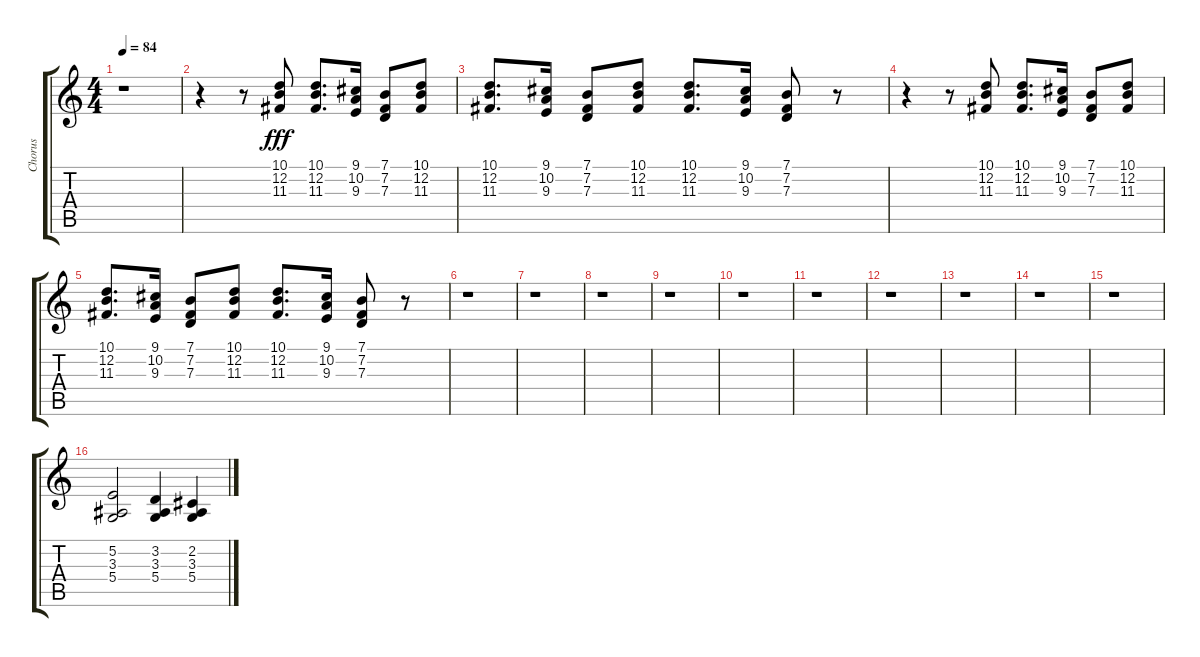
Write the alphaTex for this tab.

\track ("Chorus" "Chorus") {instrument choiraahs}
\staff {score tabs}
\tuning (E4 B3 G3 D3 A2 E2) {hide}
\ts (4 4)
\tempo 84
\clef g2
\ks c
r.1{dy fff} |
r.4 r.8 (10.1 12.2 11.3).8{volume 5} (10.1 12.2 11.3).8{d} (9.1 10.2 9.3).16 (7.1 7.2 7.3).8 (10.1 12.2 11.3).8 |
(10.1 12.2 11.3).8{d} (9.1 10.2 9.3).16 (7.1 7.2 7.3).8 (10.1 12.2 11.3).8 (10.1 12.2 11.3).8{d} (9.1 10.2 9.3).16 (7.1 7.2 7.3).8 r.8 |
r.4 r.8{volume 13} (10.1 12.2 11.3).8{volume 6} (10.1 12.2 11.3).8{d} (9.1 10.2 9.3).16 (7.1 7.2 7.3).8 (10.1 12.2 11.3).8 |
(10.1 12.2 11.3).8{d} (9.1 10.2 9.3).16 (7.1 7.2 7.3).8 (10.1 12.2 11.3).8 (10.1 12.2 11.3).8{d} (9.1 10.2 9.3).16 (7.1 7.2 7.3).8 r.8 |
r.1 |
r.1 |
r.1 |
r.1 |
r.1 |
r.1 |
r.1 |
r.1 |
r.1 |
r.1 |
(5.2 3.3 5.4).2{volume 13} (3.2 3.3 5.4).4 (2.2 3.3 5.4).4
